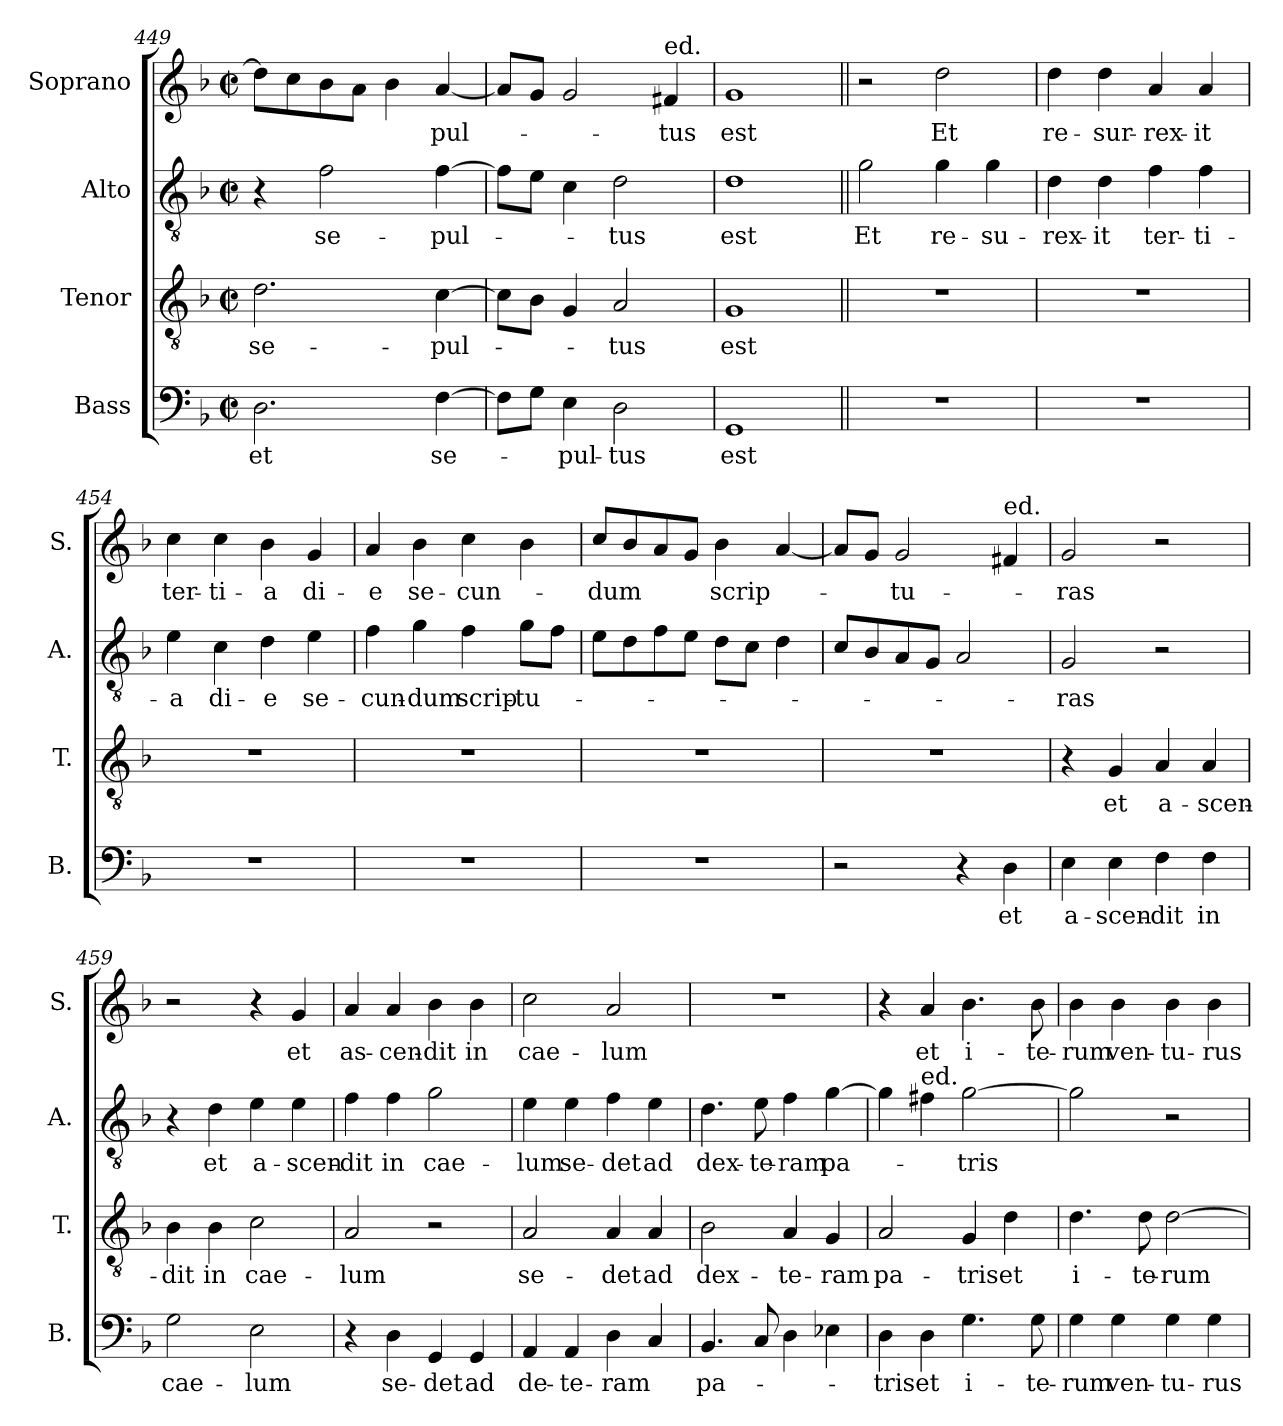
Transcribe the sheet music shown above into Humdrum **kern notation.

**kern	**text	**kern	**text	**kern	**text	**kern	**text
*part4	*part4	*part3	*part3	*part2	*part2	*part1	*part1
*staff4	*staff4	*staff3	*staff3	*staff2	*staff2	*staff1	*staff1
*I"Bass	*	*I"Tenor	*	*I"Alto	*	*I"Soprano	*
*I'B.	*	*I'T.	*	*I'A.	*	*I'S.	*
*clefF4	*	*clefGv2	*	*clefGv2	*	*clefG2	*
*k[b-]	*	*k[b-]	*	*k[b-]	*	*k[b-]	*
*M2/2	*	*M2/2	*	*M2/2	*	*M2/2	*
*met(c|)	*	*met(c|)	*	*met(c|)	*	*met(c|)	*
=449	=449	=449	=449	=449	=449	=449	=449
!	!LO:LY:b	!	!LO:LY:b	!	!	!	!
2.D\	et	2.d\	se-	4r	.	8dd\L]	.
.	.	.	.	.	.	8cc\	.
!	!	!	!	!	!LO:LY:b	!	!
.	.	.	.	2f\	se-	8b-\	.
.	.	.	.	.	.	8a\J	.
.	.	.	.	.	.	4b-\	.
!	!LO:LY:b	!	!LO:LY:b	!	!LO:LY:b	!	!LO:LY:b
[4F\	se-	[4c\	pul-	[4f\	-pul-	[4a/	pul-
=450	=450	=450	=450	=450	=450	=450	=450
8F\L]	.	8c\L]	.	8f\L]	.	8a/L]	.
8G\J	.	8B-\J	.	8e\J	.	8g/J	.
!	!LO:LY:b	!	!	!	!	!	!
4E\	-pul-	4G/	.	4c\	.	2g/	.
!	!LO:LY:b	!	!LO:LY:b	!	!LO:LY:b	!	!
2D\	-tus	2A/	-tus	2d\	-tus	.	.
!	!	!	!	!	!	!LO:TX:a:t=ed.	!
!	!	!	!	!	!	!	!LO:LY:b
.	.	.	.	.	.	4f#X/	-tus
=451	=451	=451	=451	=451	=451	=451	=451
!	!LO:LY:b	!	!LO:LY:b	!	!LO:LY:b	!	!LO:LY:b
1GG	est	1G	est	1d	est	1g	est
=452||	=452||	=452||	=452||	=452||	=452||	=452||	=452||
!	!	!	!	!	!LO:LY:b	!	!
1r	.	1r	.	2g\	Et	2r	.
!	!	!	!	!	!LO:LY:b	!	!LO:LY:b
.	.	.	.	4g\	re-	2dd\	Et
!	!	!	!	!	!LO:LY:b	!	!
.	.	.	.	4g\	-su-	.	.
=453	=453	=453	=453	=453	=453	=453	=453
!	!	!	!	!	!LO:LY:b	!	!LO:LY:b
1r	.	1r	.	4d\	-rex-	4dd\	re-
!	!	!	!	!	!LO:LY:b	!	!LO:LY:b
.	.	.	.	4d\	-it	4dd\	-sur-
!	!	!	!	!	!LO:LY:b	!	!LO:LY:b
.	.	.	.	4f\	ter-	4a/	-rex-
!	!	!	!	!	!LO:LY:b	!	!LO:LY:b
.	.	.	.	4f\	-ti-	4a/	-it
=454	=454	=454	=454	=454	=454	=454	=454
!	!	!	!	!	!LO:LY:b	!	!LO:LY:b
1r	.	1r	.	4e\	-a	4cc\	ter-
!	!	!	!	!	!LO:LY:b	!	!LO:LY:b
.	.	.	.	4c\	di-	4cc\	-ti-
!	!	!	!	!	!LO:LY:b	!	!LO:LY:b
.	.	.	.	4d\	-e	4b-\	-a
!	!	!	!	!	!LO:LY:b	!	!LO:LY:b
.	.	.	.	4e\	se-	4g/	di-
=455	=455	=455	=455	=455	=455	=455	=455
!	!	!	!	!	!LO:LY:b	!	!LO:LY:b
1r	.	1r	.	4f\	-cun-	4a/	-e
!	!	!	!	!	!LO:LY:b	!	!LO:LY:b
.	.	.	.	4g\	-dum	4b-\	se-
!	!	!	!	!	!LO:LY:b	!	!LO:LY:b
.	.	.	.	4f\	scrip-	4cc\	-cun-
!	!	!	!	!	!LO:LY:b	!	!
.	.	.	.	8g\L	-tu-	4b-\	.
.	.	.	.	8f\J	.	.	.
=456	=456	=456	=456	=456	=456	=456	=456
!	!	!	!	!	!	!	!LO:LY:b
1r	.	1r	.	8e\L	.	8cc/L	dum
.	.	.	.	8d\	.	8b-/	.
.	.	.	.	8f\	.	8a/	.
.	.	.	.	8e\J	.	8g/J	.
!	!	!	!	!	!	!	!LO:LY:b
.	.	.	.	8d\L	.	4b-\	scrip-
.	.	.	.	8c\J	.	.	.
.	.	.	.	4d\	.	[4a/	.
=457	=457	=457	=457	=457	=457	=457	=457
2r	.	1r	.	8c/L	.	8a/L]	.
.	.	.	.	8B-/	.	8g/J	.
!	!	!	!	!	!	!	!LO:LY:b
.	.	.	.	8A/	.	2g/	-tu-
.	.	.	.	8G/J	.	.	.
4r	.	.	.	2A/	.	.	.
!	!	!	!	!	!	!LO:TX:a:t=ed.	!
!	!LO:LY:b	!	!	!	!	!	!
4D\	et	.	.	.	.	4f#X/	.
=458	=458	=458	=458	=458	=458	=458	=458
!	!LO:LY:b	!	!	!	!LO:LY:b	!	!LO:LY:b
4E\	a-	4r	.	2G/	-ras	2g/	-ras
!	!LO:LY:b	!	!LO:LY:b	!	!	!	!
4E\	-scen-	4G/	et	.	.	.	.
!	!LO:LY:b	!	!LO:LY:b	!	!	!	!
4F\	-dit	4A/	a-	2r	.	2r	.
!	!LO:LY:b	!	!LO:LY:b	!	!	!	!
4F\	in	4A/	-scen-	.	.	.	.
=459	=459	=459	=459	=459	=459	=459	=459
!	!LO:LY:b	!	!LO:LY:b	!	!	!	!
2G\	cae-	4B-\	-dit	4r	.	2r	.
!	!	!	!LO:LY:b	!	!LO:LY:b	!	!
.	.	4B-\	in	4d\	et	.	.
!	!LO:LY:b	!	!LO:LY:b	!	!LO:LY:b	!	!
2E\	-lum	2c\	cae-	4e\	a-	4r	.
!	!	!	!	!	!LO:LY:b	!	!LO:LY:b
.	.	.	.	4e\	-scen-	4g/	et
=460	=460	=460	=460	=460	=460	=460	=460
!	!	!	!LO:LY:b	!	!LO:LY:b	!	!LO:LY:b
4r	.	2A/	-lum	4f\	-dit	4a/	as-
!	!LO:LY:b	!	!	!	!LO:LY:b	!	!LO:LY:b
4D\	se-	.	.	4f\	in	4a/	-cen-
!	!LO:LY:b	!	!	!	!LO:LY:b	!	!LO:LY:b
4GG/	-det	2r	.	2g\	cae-	4b-\	-dit
!	!LO:LY:b	!	!	!	!	!	!LO:LY:b
4GG/	ad	.	.	.	.	4b-\	in
=461	=461	=461	=461	=461	=461	=461	=461
!	!LO:LY:b	!	!LO:LY:b	!	!LO:LY:b	!	!LO:LY:b
4AA/	de-	2A/	se-	4e\	-lum	2cc\	cae-
!	!LO:LY:b	!	!	!	!LO:LY:b	!	!
4AA/	-te-	.	.	4e\	se-	.	.
!	!LO:LY:b	!	!LO:LY:b	!	!LO:LY:b	!	!LO:LY:b
4D\	-ram	4A/	-det	4f\	-det	2a/	-lum
!	!	!	!LO:LY:b	!	!LO:LY:b	!	!
4C/	.	4A/	ad	4e\	ad	.	.
=462	=462	=462	=462	=462	=462	=462	=462
!	!LO:LY:b	!	!LO:LY:b	!	!LO:LY:b	!	!
4.BB-/	pa-	2B-\	dex-	4.d\	dex-	1r	.
!	!	!	!	!	!LO:LY:b	!	!
8C/	.	.	.	8e\	-te-	.	.
!	!	!	!LO:LY:b	!	!LO:LY:b	!	!
4D\	.	4A/	te-	4f\	-ram	.	.
!	!	!	!LO:LY:b	!	!LO:LY:b	!	!
4E-X\	.	4G/	-ram	[4g\	pa-	.	.
=463	=463	=463	=463	=463	=463	=463	=463
!	!LO:LY:b	!	!LO:LY:b	!	!	!	!
4D\	-tris	2A/	pa-	4g\]	.	4r	.
!	!	!	!	!LO:TX:a:t=ed.	!	!	!
!	!LO:LY:b	!	!	!	!	!	!LO:LY:b
4D\	et	.	.	4f#X\	.	4a/	et
!	!LO:LY:b	!	!LO:LY:b	!	!LO:LY:b	!	!LO:LY:b
4.G\	i-	4G/	-tris	[2g\	-tris	4.b-\	i-
!	!	!	!LO:LY:b	!	!	!	!
.	.	4d\	et	.	.	.	.
!	!LO:LY:b	!	!	!	!	!	!LO:LY:b
8G\	-te-	.	.	.	.	8b-\	-te-
=464	=464	=464	=464	=464	=464	=464	=464
!	!LO:LY:b	!	!LO:LY:b	!	!	!	!LO:LY:b
4G\	-rum	4.d\	i-	2g\]	.	4b-\	-rum
!	!LO:LY:b	!	!	!	!	!	!LO:LY:b
4G\	ven-	.	.	.	.	4b-\	ven-
!	!	!	!LO:LY:b	!	!	!	!
.	.	8d\	-te-	.	.	.	.
!	!LO:LY:b	!	!LO:LY:b	!	!	!	!LO:LY:b
4G\	-tu-	[2d\	-rum	2r	.	4b-\	-tu-
!	!LO:LY:b	!	!	!	!	!	!LO:LY:b
4G\	-rus	.	.	.	.	4b-\	-rus
=	=	=	=	=	=	=	=
*-	*-	*-	*-	*-	*-	*-	*-
